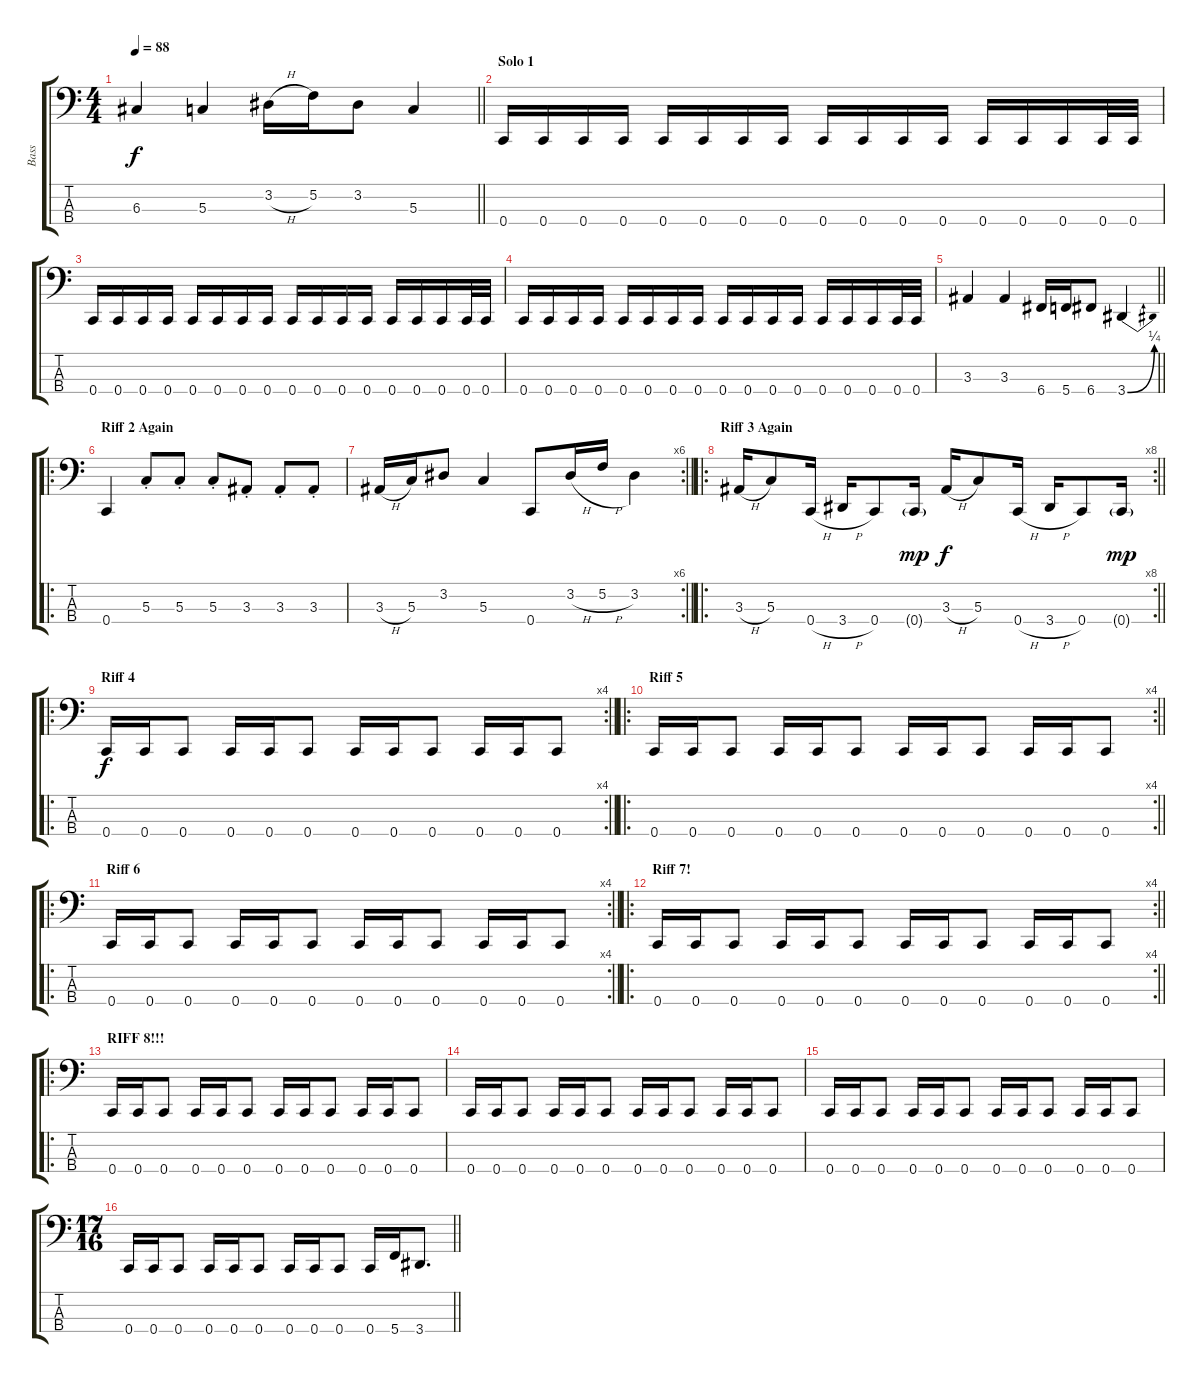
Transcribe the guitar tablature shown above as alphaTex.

\track ("Bass" "Bass") {instrument electricbassfinger}
\staff {score tabs}
\tuning (F2 C2 G1 C1) {hide}
\ts (4 4)
\tempo 88
\clef f4
\barLineRight lightlight
\ks c
6.3.4{dy f} 5.3.4 3.2{h}.16 5.2.16 3.2.8 5.3.4 |
\section ("" "Solo 1")
0.4.16 0.4.16 0.4.16 0.4.16 0.4.16 0.4.16 0.4.16 0.4.16 0.4.16 0.4.16 0.4.16 0.4.16 0.4.16 0.4.16 0.4.16 0.4.32 0.4.32 |
0.4.16 0.4.16 0.4.16 0.4.16 0.4.16 0.4.16 0.4.16 0.4.16 0.4.16 0.4.16 0.4.16 0.4.16 0.4.16 0.4.16 0.4.16 0.4.32 0.4.32 |
0.4.16 0.4.16 0.4.16 0.4.16 0.4.16 0.4.16 0.4.16 0.4.16 0.4.16 0.4.16 0.4.16 0.4.16 0.4.16 0.4.16 0.4.16 0.4.32 0.4.32 |
\barLineRight lightlight
3.3.4 3.3.4 6.4.16 5.4.16 6.4.8 3.4{be (bend 0 0 60 1)}.4 |
\ro
\section ("" "Riff 2 Again")
0.4.4 5.3{st}.8 5.3{st}.8 5.3{st}.8 3.3{st}.8 3.3{st}.8 3.3{st}.8 |
\rc 6
\barLineRight lightlight
3.3{h}.16 5.3.16 3.2.8 5.3.4 0.4.8 3.2{h}.16 5.2{h}.16 3.2.4 |
\ro
\rc 8
\section ("" "Riff 3 Again")
\barLineRight lightlight
3.3{h}.16 5.3.8 0.4{h}.16 3.4{h}.16 0.4.8 0.4{g}.16{dy mp} 3.3{h}.16{dy f} 5.3.8 0.4{h}.16 3.4{h}.16 0.4.8 0.4{g}.16{dy mp} |
\ro
\rc 4
\section ("" "Riff 4")
\barLineRight lightlight
0.4.16{dy f} 0.4.16 0.4.8 0.4.16 0.4.16 0.4.8 0.4.16 0.4.16 0.4.8 0.4.16 0.4.16 0.4.8 |
\ro
\rc 4
\section ("" "Riff 5")
\barLineRight lightlight
0.4.16 0.4.16 0.4.8 0.4.16 0.4.16 0.4.8 0.4.16 0.4.16 0.4.8 0.4.16 0.4.16 0.4.8 |
\ro
\rc 4
\section ("" "Riff 6")
\barLineRight lightlight
0.4.16 0.4.16 0.4.8 0.4.16 0.4.16 0.4.8 0.4.16 0.4.16 0.4.8 0.4.16 0.4.16 0.4.8 |
\ro
\rc 4
\section ("" "Riff 7!")
\barLineRight lightlight
0.4.16 0.4.16 0.4.8 0.4.16 0.4.16 0.4.8 0.4.16 0.4.16 0.4.8 0.4.16 0.4.16 0.4.8 |
\ro
\section ("" "RIFF 8!!!")
0.4.16 0.4.16 0.4.8 0.4.16 0.4.16 0.4.8 0.4.16 0.4.16 0.4.8 0.4.16 0.4.16 0.4.8 |
0.4.16 0.4.16 0.4.8 0.4.16 0.4.16 0.4.8 0.4.16 0.4.16 0.4.8 0.4.16 0.4.16 0.4.8 |
0.4.16 0.4.16 0.4.8 0.4.16 0.4.16 0.4.8 0.4.16 0.4.16 0.4.8 0.4.16 0.4.16 0.4.8 |
\ts (17 16)
\barLineRight lightlight
0.4.16 0.4.16 0.4.8 0.4.16 0.4.16 0.4.8 0.4.16 0.4.16 0.4.8 0.4.16 5.4.16 3.4.8{d}
